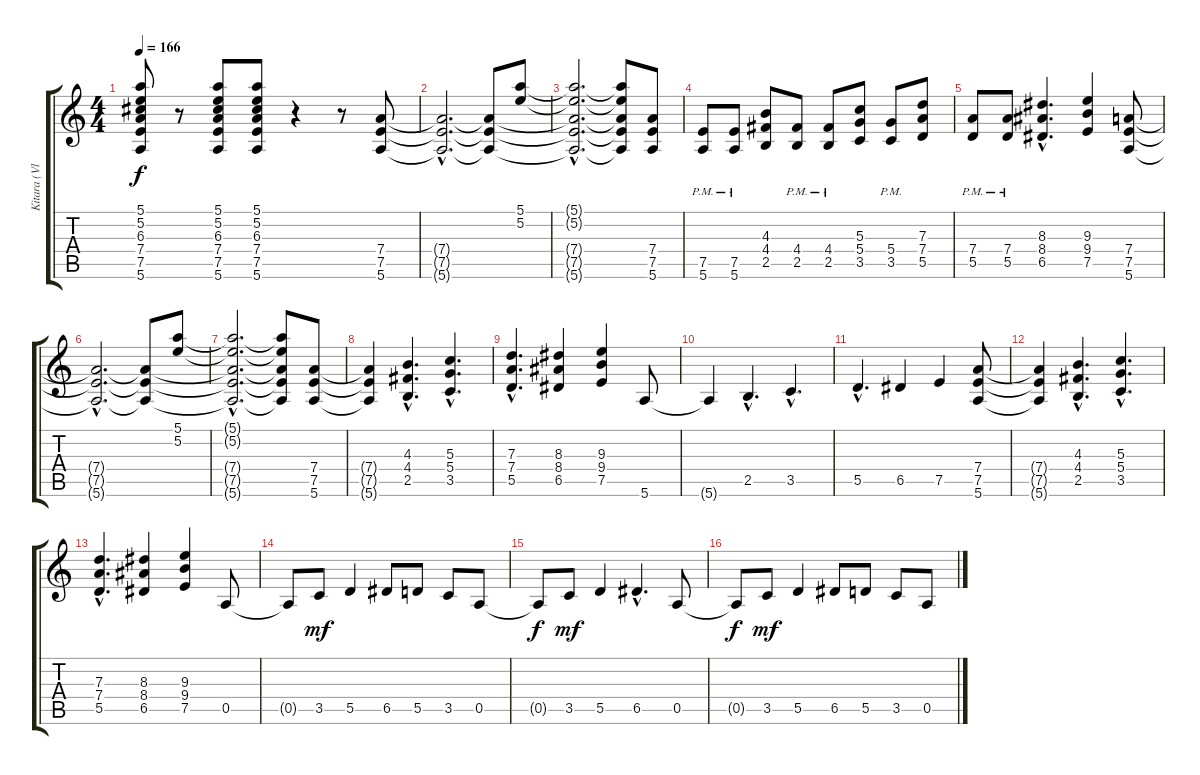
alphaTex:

\track ("Kitara (Vlado)" "Kitara (Vl") {instrument distortionguitar}
\staff {score tabs}
\tuning (E4 B3 G3 D3 A2 E2) {hide}
\ts (4 4)
\tempo 166
\clef g2
\ks c
(5.1 5.2 6.3 7.4 7.5 5.6).8{dy f} r.8 (5.1 5.2 6.3 7.4 7.5 5.6).8 (5.1 5.2 6.3 7.4 7.5 5.6).8 r.4 r.8 (7.4 7.5 5.6).8 |
(7.4{hac t} 7.5{hac t} 5.6{hac t}).2{d} (7.4{t} 7.5{t} 5.6{t}).8 (5.1 5.2).8 |
(5.1{hac t} 5.2{hac t} 7.4{hac t} 7.5{hac t} 5.6{hac t}).2{d} (5.1{t} 5.2{t} 7.4{t} 7.5{t} 5.6{t}).8 (7.4 7.5 5.6).8 |
(7.5 5.6{pm}).8 (7.5 5.6{pm}).8 (4.3 4.4 2.5).8 (4.4 2.5{pm}).8 (4.4 2.5{pm}).8 (5.3 5.4 3.5).8 (5.4 3.5{pm}).8 (7.3 7.4 5.5).8 |
(7.4{pm} 5.5).8 (7.4 5.5{pm}).8 (8.3{hac} 8.4{hac} 6.5{hac}).4{d} (9.3 9.4 7.5).4 (7.4 7.5 5.6).8 |
(7.4{hac t} 7.5{hac t} 5.6{hac t}).2{d} (7.4{t} 7.5{t} 5.6{t}).8 (5.1 5.2).8 |
(5.1{hac t} 5.2{hac t} 7.4{hac t} 7.5{hac t} 5.6{hac t}).2{d} (5.1{t} 5.2{t} 7.4{t} 7.5{t} 5.6{t}).8 (7.4 7.5 5.6).8 |
(7.4{t} 7.5{t} 5.6{t}).4 (4.3{hac} 4.4{hac} 2.5{hac}).4{d} (5.3{hac} 5.4{hac} 3.5{hac}).4{d} |
(7.3{hac} 7.4{hac} 5.5{hac}).4{d} (8.3 8.4 6.5).4 (9.3 9.4 7.5).4 5.6.8 |
5.6{t}.4 2.5{hac}.4{d} 3.5{hac}.4{d} |
5.5{hac}.4{d} 6.5.4 7.5.4 (7.4 7.5 5.6).8 |
(7.4{t} 7.5{t} 5.6{t}).4 (4.3{hac} 4.4{hac} 2.5{hac}).4{d} (5.3{hac} 5.4{hac} 3.5{hac}).4{d} |
(7.3{hac} 7.4{hac} 5.5{hac}).4{d} (8.3 8.4 6.5).4 (9.3 9.4 7.5).4 0.5.8 |
0.5{t}.8 3.5.8{dy mf} 5.5.4 6.5.8 5.5.8 3.5.8 0.5.8 |
0.5{t}.8{dy f} 3.5.8{dy mf} 5.5.4 6.5{hac}.4{d} 0.5.8 |
0.5{t}.8{dy f} 3.5.8{dy mf} 5.5.4 6.5.8 5.5.8 3.5.8 0.5.8
